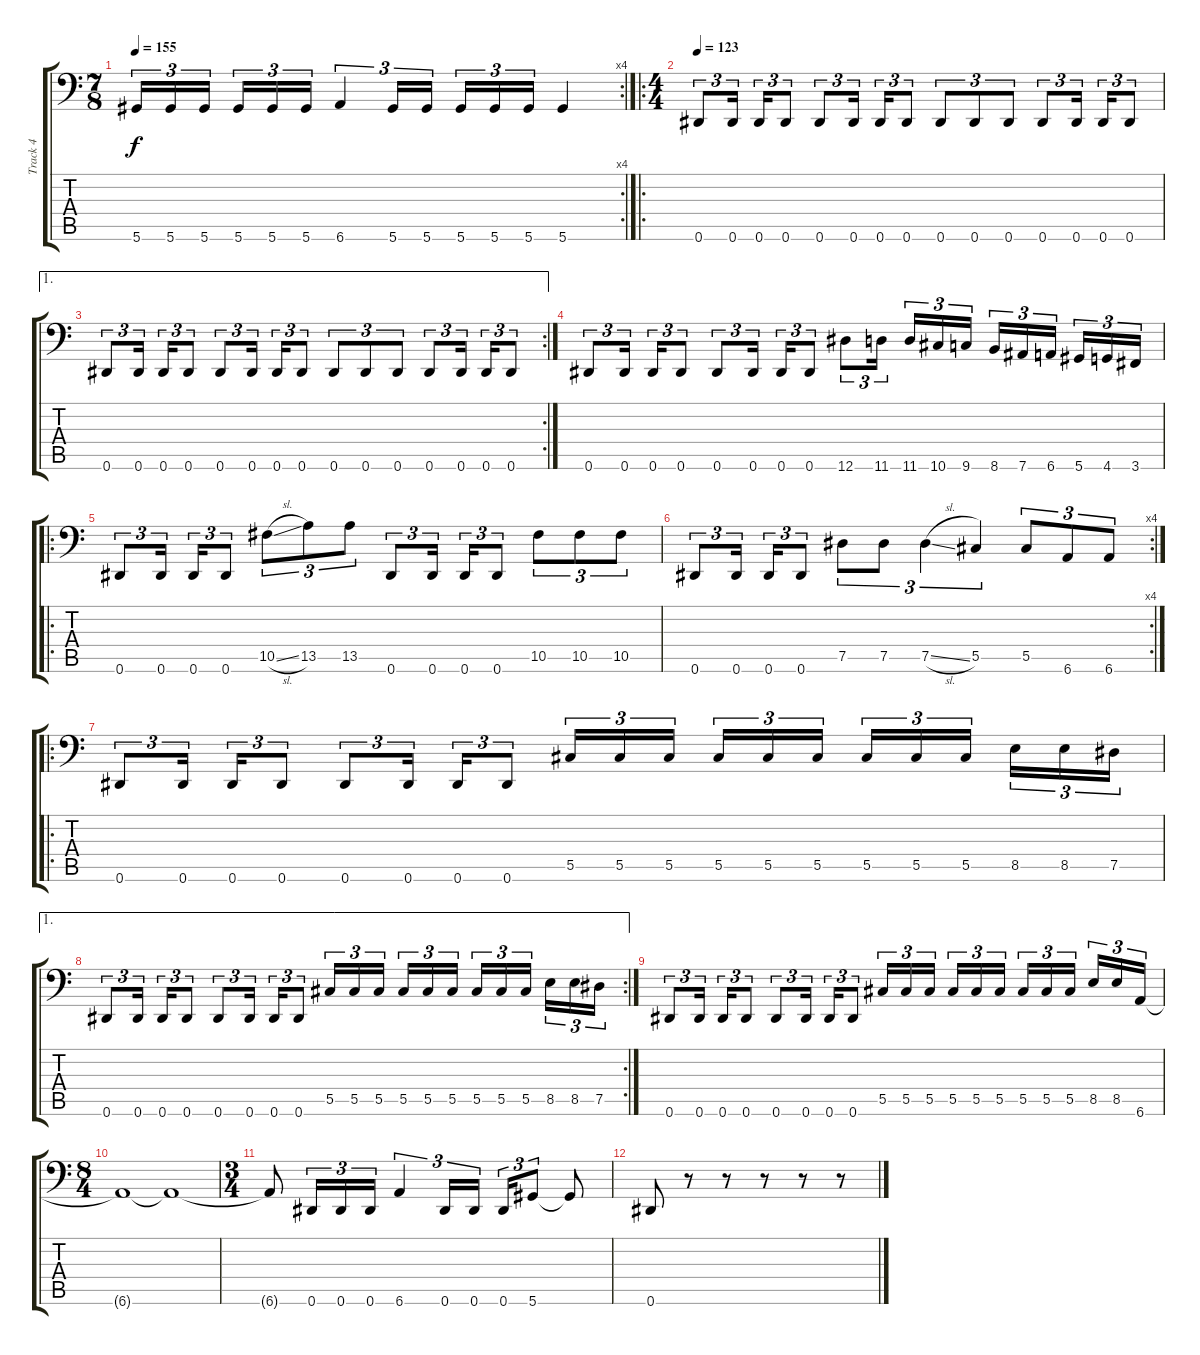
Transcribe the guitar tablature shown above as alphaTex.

\track ("Track 4" "Track 4") {instrument electricbasspick}
\staff {score tabs}
\tuning (Eb3 Bb2 Gb2 Db2 Ab1 Eb1) {hide}
\rc 4
\ts (7 8)
\tempo 155
\clef f4
\ks c
5.6.16{tu (3 2) dy f} 5.6.16{tu (3 2)} 5.6.16{tu (3 2)} 5.6.16{tu (3 2)} 5.6.16{tu (3 2)} 5.6.16{tu (3 2)} 6.6.4{tu (3 2)} 5.6.16{tu (3 2)} 5.6.16{tu (3 2)} 5.6.16{tu (3 2)} 5.6.16{tu (3 2)} 5.6.16{tu (3 2)} 5.6.4 |
\ro
\ts (4 4)
\tempo 123
0.6.8{tu (3 2)} 0.6.16{tu (3 2)} 0.6.16{tu (3 2)} 0.6.8{tu (3 2)} 0.6.8{tu (3 2)} 0.6.16{tu (3 2)} 0.6.16{tu (3 2)} 0.6.8{tu (3 2)} 0.6.8{tu (3 2)} 0.6.8{tu (3 2)} 0.6.8{tu (3 2)} 0.6.8{tu (3 2)} 0.6.16{tu (3 2)} 0.6.16{tu (3 2)} 0.6.8{tu (3 2)} |
\ae 1
\rc 2
0.6.8{tu (3 2)} 0.6.16{tu (3 2)} 0.6.16{tu (3 2)} 0.6.8{tu (3 2)} 0.6.8{tu (3 2)} 0.6.16{tu (3 2)} 0.6.16{tu (3 2)} 0.6.8{tu (3 2)} 0.6.8{tu (3 2)} 0.6.8{tu (3 2)} 0.6.8{tu (3 2)} 0.6.8{tu (3 2)} 0.6.16{tu (3 2)} 0.6.16{tu (3 2)} 0.6.8{tu (3 2)} |
0.6.8{tu (3 2)} 0.6.16{tu (3 2)} 0.6.16{tu (3 2)} 0.6.8{tu (3 2)} 0.6.8{tu (3 2)} 0.6.16{tu (3 2)} 0.6.16{tu (3 2)} 0.6.8{tu (3 2)} 12.6.8{tu (3 2)} 11.6.16{tu (3 2)} 11.6.16{tu (3 2)} 10.6.16{tu (3 2)} 9.6.16{tu (3 2)} 8.6.16{tu (3 2)} 7.6.16{tu (3 2)} 6.6.16{tu (3 2)} 5.6.16{tu (3 2)} 4.6.16{tu (3 2)} 3.6.16{tu (3 2)} |
\ro
0.6.8{tu (3 2)} 0.6.16{tu (3 2)} 0.6.16{tu (3 2)} 0.6.8{tu (3 2)} 10.5{sl}.8{tu (3 2)} 13.5.8{tu (3 2)} 13.5.8{tu (3 2)} 0.6.8{tu (3 2)} 0.6.16{tu (3 2)} 0.6.16{tu (3 2)} 0.6.8{tu (3 2)} 10.5.8{tu (3 2)} 10.5.8{tu (3 2)} 10.5.8{tu (3 2)} |
\rc 4
0.6.8{tu (3 2)} 0.6.16{tu (3 2)} 0.6.16{tu (3 2)} 0.6.8{tu (3 2)} 7.5.8{tu (3 2)} 7.5.8{tu (3 2)} 7.5{sl}.4{tu (3 2)} 5.5.4{tu (3 2)} 5.5.8{tu (3 2)} 6.6.8{tu (3 2)} 6.6.8{tu (3 2)} |
\ro
0.6.8{tu (3 2)} 0.6.16{tu (3 2)} 0.6.16{tu (3 2)} 0.6.8{tu (3 2)} 0.6.8{tu (3 2)} 0.6.16{tu (3 2)} 0.6.16{tu (3 2)} 0.6.8{tu (3 2)} 5.5.16{tu (3 2)} 5.5.16{tu (3 2)} 5.5.16{tu (3 2)} 5.5.16{tu (3 2)} 5.5.16{tu (3 2)} 5.5.16{tu (3 2)} 5.5.16{tu (3 2)} 5.5.16{tu (3 2)} 5.5.16{tu (3 2)} 8.5.16{tu (3 2)} 8.5.16{tu (3 2)} 7.5.16{tu (3 2)} |
\ae 1
\rc 2
0.6.8{tu (3 2)} 0.6.16{tu (3 2)} 0.6.16{tu (3 2)} 0.6.8{tu (3 2)} 0.6.8{tu (3 2)} 0.6.16{tu (3 2)} 0.6.16{tu (3 2)} 0.6.8{tu (3 2)} 5.5.16{tu (3 2)} 5.5.16{tu (3 2)} 5.5.16{tu (3 2)} 5.5.16{tu (3 2)} 5.5.16{tu (3 2)} 5.5.16{tu (3 2)} 5.5.16{tu (3 2)} 5.5.16{tu (3 2)} 5.5.16{tu (3 2)} 8.5.16{tu (3 2)} 8.5.16{tu (3 2)} 7.5.16{tu (3 2)} |
0.6.8{tu (3 2)} 0.6.16{tu (3 2)} 0.6.16{tu (3 2)} 0.6.8{tu (3 2)} 0.6.8{tu (3 2)} 0.6.16{tu (3 2)} 0.6.16{tu (3 2)} 0.6.8{tu (3 2)} 5.5.16{tu (3 2)} 5.5.16{tu (3 2)} 5.5.16{tu (3 2)} 5.5.16{tu (3 2)} 5.5.16{tu (3 2)} 5.5.16{tu (3 2)} 5.5.16{tu (3 2)} 5.5.16{tu (3 2)} 5.5.16{tu (3 2)} 8.5.16{tu (3 2)} 8.5.16{tu (3 2)} 6.6.16{tu (3 2)} |
\ts (8 4)
6.6{t}.1 6.6{t}.1 |
\ts (3 4)
6.6{t}.8 0.6.16{tu (3 2)} 0.6.16{tu (3 2)} 0.6.16{tu (3 2)} 6.6.4{tu (3 2)} 0.6.16{tu (3 2)} 0.6.16{tu (3 2)} 0.6.16{tu (3 2)} 5.6.8{tu (3 2)} 5.6{t}.8 |
0.6.8 r.8 r.8 r.8 r.8 r.8
